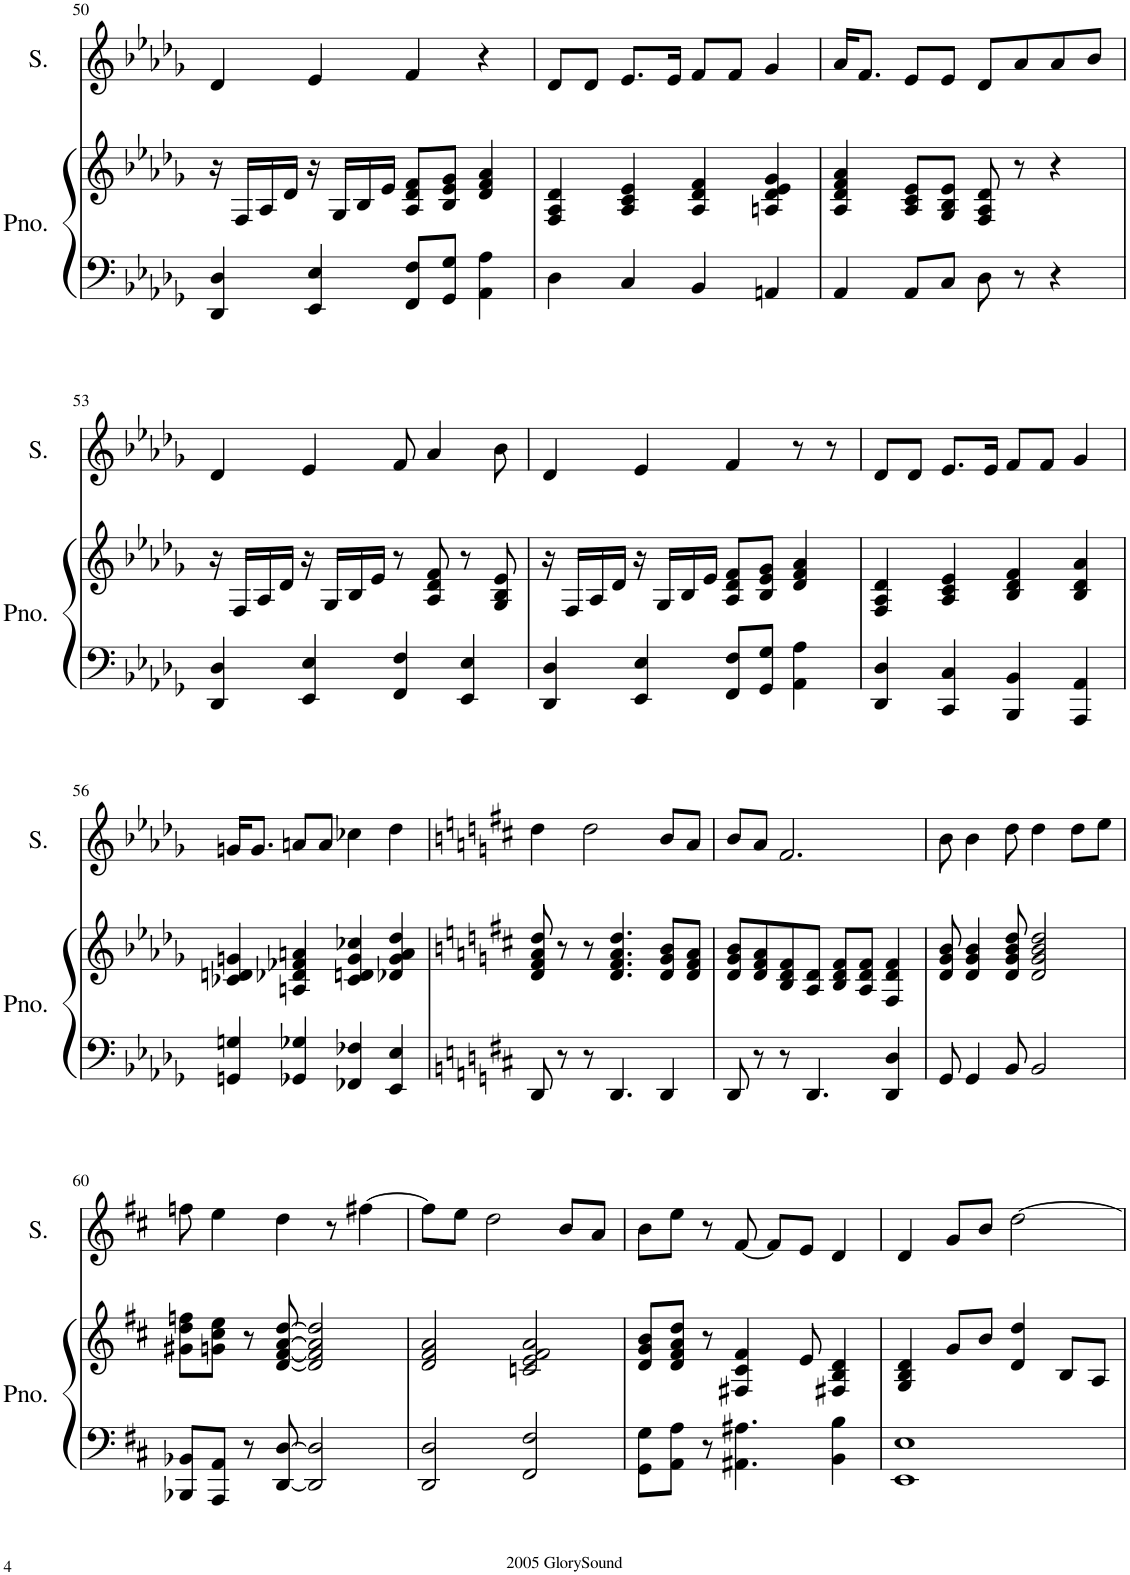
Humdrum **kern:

**kern	**kern	**kern
*part2	*part2	*part1
*staff3	*staff2	*staff1
*I"Piano	*	*I"Soprano
*I'Pno.	*	*I'S.
!!LO:PB:g=z
*clefF4	*clefG2	*clefG2
*k[b-e-a-d-g-]	*k[b-e-a-d-g-]	*k[b-e-a-d-g-]
*M4/4	*M4/4	*M4/4
=50	=50	=50
4DD-/ 4D-/	16r	4d-/
.	16F/LL	.
.	16A-/	.
.	16d-/JJ	.
4EE-/ 4E-/	16r	4e-/
.	16G-/LL	.
.	16B-/	.
.	16e-/JJ	.
8FF/ 8F/L	8A-/ 8d-/ 8f/L	4f/
8GG-/ 8G-/J	8B-/ 8e-/ 8g-/J	.
4AA-\ 4A-\	4d-/ 4f/ 4a-/	4r
=51	=51	=51
4D-\	4F/ 4A-/ 4d-/	8d-/L
.	.	8d-/J
4C/	4A-/ 4c/ 4e-/	8.e-/L
.	.	16e-/Jk
4BB-/	4A-/ 4d-/ 4f/	8f/L
.	.	8f/J
4AAn/	4An/ 4d-/ 4e-/ 4g-/	4g-/
=52	=52	=52
4AA-/	4A-/ 4d-/ 4f/ 4a-/	16a-/KL
.	.	8.f/J
8AA-/L	8A-/ 8c/ 8e-/L	8e-/L
8C/J	8G-/ 8B-/ 8e-/J	8e-/J
8D-\	8F/ 8A-/ 8d-/	8d-/L
8r	8r	8a-/
4r	4r	8a-/
.	.	8b-/J
!!LO:LB:g=z
=53	=53	=53
4DD-/ 4D-/	16r	4d-/
.	16F/LL	.
.	16A-/	.
.	16d-/JJ	.
4EE-/ 4E-/	16r	4e-/
.	16G-/LL	.
.	16B-/	.
.	16e-/JJ	.
4FF/ 4F/	8r	8f/
.	8A-/ 8d-/ 8f/	4a-/
4EE-/ 4E-/	8r	.
.	8G-/ 8B-/ 8e-/	8b-\
=54	=54	=54
4DD-/ 4D-/	16r	4d-/
.	16F/LL	.
.	16A-/	.
.	16d-/JJ	.
4EE-/ 4E-/	16r	4e-/
.	16G-/LL	.
.	16B-/	.
.	16e-/JJ	.
8FF/ 8F/L	8A-/ 8d-/ 8f/L	4f/
8GG-/ 8G-/J	8B-/ 8e-/ 8g-/J	.
4AA-\ 4A-\	4d-/ 4f/ 4a-/	8r
.	.	8r
=55	=55	=55
4DD-/ 4D-/	4F/ 4A-/ 4d-/	8d-/L
.	.	8d-/J
4CC/ 4C/	4A-/ 4c/ 4e-/	8.e-/L
.	.	16e-/Jk
4BBB-/ 4BB-/	4B-/ 4d-/ 4f/	8f/L
.	.	8f/J
4AAA-/ 4AA-/	4B-/ 4d-/ 4a-/	4g-/
!!LO:LB:g=z
=56	=56	=56
4GGn/ 4Gn/	4c-X/ 4dn/ 4gn/	16gn/KL
.	.	8.g/J
4GG-X/ 4G-X/	4An/ 4d-X/ 4f-X/ 4an/	8an/L
.	.	8a/J
4FF-X/ 4F-X/	4c-/ 4dn/ 4g/ 4cc-X/	4cc-X\
4EE-/ 4E-/	4d-X/ 4g/ 4a/ 4dd-/	4dd-\
=57	=57	=57
*k[f#c#]	*k[f#c#]	*k[f#c#]
8DD/	8d/ 8f#/ 8a/ 8dd/	4dd\
8r	8r	.
8r	8r	2dd\
4.DD/	4.d/ 4.f#/ 4.a/ 4.dd/	.
4DD/	8d/ 8g/ 8b/L	8b/L
.	8d/ 8f#/ 8a/J	8a/J
=58	=58	=58
8DD/	8d/ 8g/ 8b/L	8b/L
8r	8d/ 8f#/ 8a/	8a/J
8r	8B/ 8d/ 8f#/	2.f#/
4.DD/	8A/ 8d/J	.
.	8B/ 8d/ 8f#/L	.
.	8A/ 8d/ 8f#/J	.
4DD/ 4D/	4F#/ 4d/ 4f#/	.
=59	=59	=59
8GG/	8d/ 8g/ 8b/	8b\
4GG/	4d/ 4g/ 4b/	4b\
8BB/	8d/ 8g/ 8b/ 8dd/	8dd\
2BB/	2d/ 2g/ 2b/ 2dd/	4dd\
.	.	8dd\L
.	.	8ee\J
!!LO:LB:g=z
=60	=60	=60
8BBB-X/ 8BB-X/L	8g#X\ 8dd\ 8ffn\L	8ffn\
8AAA/ 8AA/J	8gn\ 8cc#\ 8ee\J	4ee\
8r	8r	.
[8DD/ [8D/	[8d/ [8f#/ [8a/ [8dd/	4dd\
2DD/] 2D/]	2d/] 2f#/] 2a/] 2dd/]	.
.	.	8r
.	.	[4ff#X\
=61	=61	=61
2DD/ 2D/	2d/ 2f#/ 2a/	8ff#\L]
.	.	8ee\J
.	.	2dd\
2FF#/ 2F#/	2cn/ 2e/ 2f#/ 2a/	.
.	.	8b/L
.	.	8a/J
=62	=62	=62
8GG\ 8G\L	8d/ 8g/ 8b/L	8b\L
8AA\ 8A\J	8d/ 8f#/ 8a/ 8dd/J	8ee\J
8r	8r	8r
4.AA#X\ 4.A#X\	4F#X/ 4c#/ 4f#/	[8f#/
.	.	8f#/L]
.	8e/	8e/J
4BB\ 4B\	4F#X/ 4B/ 4d/	4d/
=63	=63	=63
1EE 1E	4G/ 4B/ 4d/	4d/
.	8g/L	8g/L
.	8b/J	8b/J
.	4d/ 4dd/	[2dd\
.	8B/L	.
.	8A/J	.
=	=	=
*-	*-	*-
